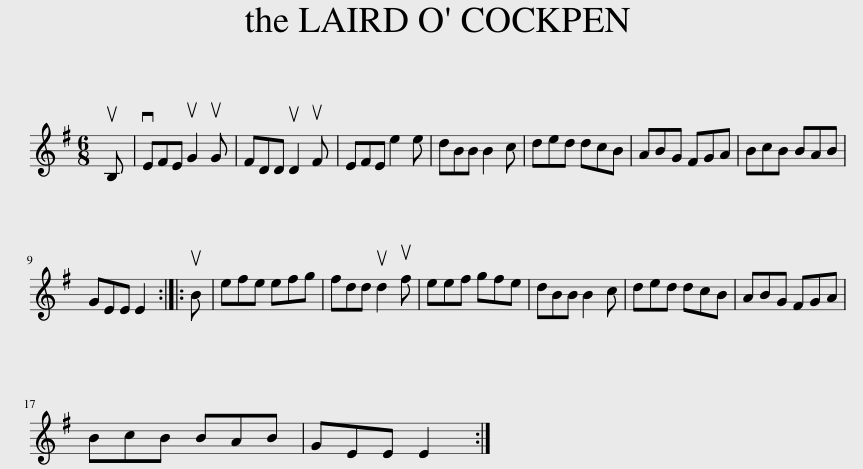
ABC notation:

X:1
L:1/8
M:6/8
I:linebreak $
K:Emin
V:1 treble
V:1
 uB, | vEFE uG2 uG | FDD uD2 uF | EFE e2 e | dBB B2 c | %5
 ded dcB | ABG FGA | BcB BAB |$ GEE E2 :: uB | %10
 efe efg | fdd ud2 uf | eef gfe | dBB B2 c | ded dcB | %15
 ABG FGA |$ BcB BAB | GEE E2 :| %18
